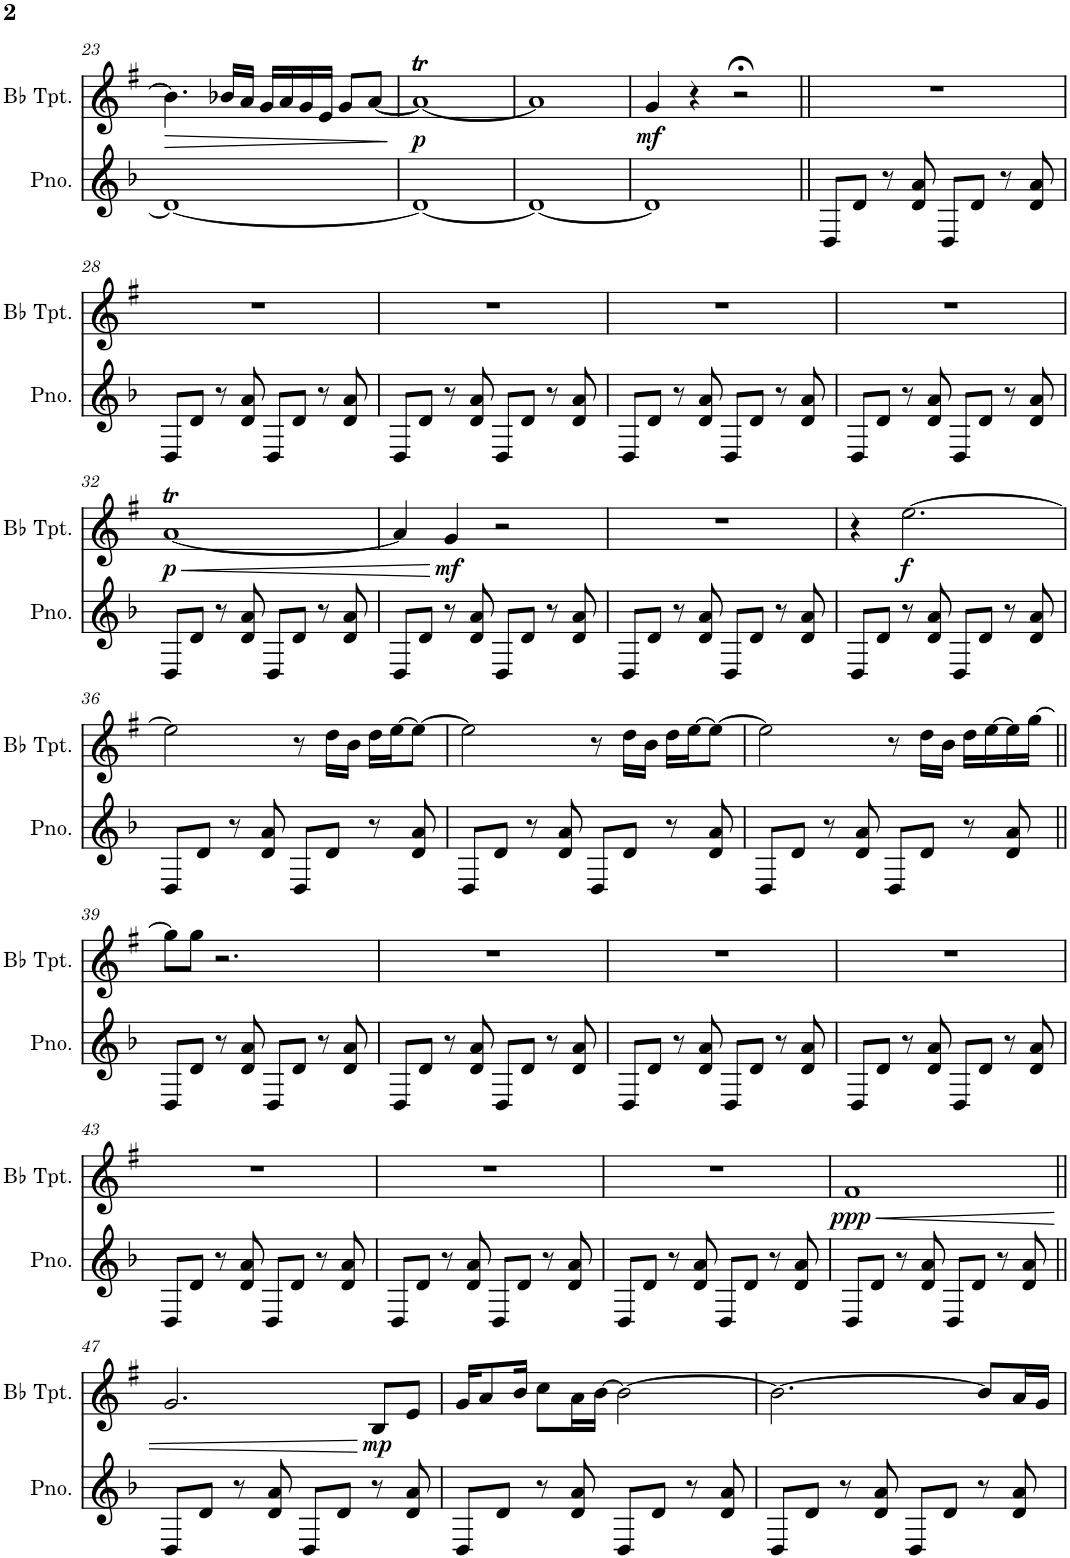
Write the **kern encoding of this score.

**kern	**kern	**dynam
*part2	*part1	*part1
*staff2	*staff1	*staff1
*I"Piano	*I"Bb Trumpet	*
*I'Pno.	*I'Bb Tpt.	*
!!LO:PB:g=z
*clefG2	*clefG2	*
*	*Trd1c2	*
*k[b-]	*k[f#]	*
*M4/4	*M4/4	*
=23	=23	=23
!	!	!LO:HP:b
1d_	4.b\]	>
.	16b-X/LL	.
.	16a/JJ	.
.	16g/LL	.
.	16a/	.
.	16g/	.
.	16e/JJ	.
.	8g/L	.
.	[8a/J	.
.	.	]
=24	=24	=24
!	!	!LO:DY:b
1d_	1aT_	p
=25	=25	=25
1d_	1a]	.
=26	=26	=26
!	!	!LO:DY:b
1d]	4g/	mf
.	4r	.
.	2r;<	.
=27||	=27||	=27||
8D/L	1r	.
8d/J	.	.
8r	.	.
8d/ 8a/	.	.
8D/L	.	.
8d/J	.	.
8r	.	.
8d/ 8a/	.	.
!!LO:LB:g=z
=28	=28	=28
8D/L	1r	.
8d/J	.	.
8r	.	.
8d/ 8a/	.	.
8D/L	.	.
8d/J	.	.
8r	.	.
8d/ 8a/	.	.
=29	=29	=29
8D/L	1r	.
8d/J	.	.
8r	.	.
8d/ 8a/	.	.
8D/L	.	.
8d/J	.	.
8r	.	.
8d/ 8a/	.	.
=30	=30	=30
8D/L	1r	.
8d/J	.	.
8r	.	.
8d/ 8a/	.	.
8D/L	.	.
8d/J	.	.
8r	.	.
8d/ 8a/	.	.
=31	=31	=31
8D/L	1r	.
8d/J	.	.
8r	.	.
8d/ 8a/	.	.
8D/L	.	.
8d/J	.	.
8r	.	.
8d/ 8a/	.	.
!!LO:LB:g=z
=32	=32	=32
!	!	!LO:HP:b
!	!	!LO:DY:n=1:b
8D/L	[1aT	< p
8d/J	.	.
8r	.	.
8d/ 8a/	.	.
8D/L	.	.
8d/J	.	.
8r	.	.
8d/ 8a/	.	.
=33	=33	=33
8D/L	4a/]	.
8d/J	.	.
!	!	!LO:DY:n=1:b
8r	4g/	[ mf
8d/ 8a/	.	.
8D/L	2r	.
8d/J	.	.
8r	.	.
8d/ 8a/	.	.
=34	=34	=34
8D/L	1r	.
8d/J	.	.
8r	.	.
8d/ 8a/	.	.
8D/L	.	.
8d/J	.	.
8r	.	.
8d/ 8a/	.	.
=35	=35	=35
8D/L	4r	.
8d/J	.	.
!	!	!LO:DY:b
8r	[2.ee\	f
8d/ 8a/	.	.
8D/L	.	.
8d/J	.	.
8r	.	.
8d/ 8a/	.	.
!!LO:LB:g=z
=36	=36	=36
8D/L	2ee\]	.
8d/J	.	.
8r	.	.
8d/ 8a/	.	.
8D/L	8r	.
8d/J	16dd\LL	.
.	16b\JJ	.
8r	16dd\LL	.
.	[16ee\J	.
8d/ 8a/	8ee\J_	.
=37	=37	=37
8D/L	2ee\]	.
8d/J	.	.
8r	.	.
8d/ 8a/	.	.
8D/L	8r	.
8d/J	16dd\LL	.
.	16b\JJ	.
8r	16dd\LL	.
.	[16ee\J	.
8d/ 8a/	8ee\J_	.
=38	=38	=38
8D/L	2ee\]	.
8d/J	.	.
8r	.	.
8d/ 8a/	.	.
8D/L	8r	.
8d/J	16dd\LL	.
.	16b\JJ	.
8r	16dd\LL	.
.	[16ee\	.
8d/ 8a/	16ee\]	.
.	[16gg\JJ	.
!!LO:LB:g=z
=39||	=39||	=39||
8D/L	8gg\L]	.
8d/J	8gg\J	.
8r	2.r	.
8d/ 8a/	.	.
8D/L	.	.
8d/J	.	.
8r	.	.
8d/ 8a/	.	.
=40	=40	=40
8D/L	1r	.
8d/J	.	.
8r	.	.
8d/ 8a/	.	.
8D/L	.	.
8d/J	.	.
8r	.	.
8d/ 8a/	.	.
=41	=41	=41
8D/L	1r	.
8d/J	.	.
8r	.	.
8d/ 8a/	.	.
8D/L	.	.
8d/J	.	.
8r	.	.
8d/ 8a/	.	.
=42	=42	=42
8D/L	1r	.
8d/J	.	.
8r	.	.
8d/ 8a/	.	.
8D/L	.	.
8d/J	.	.
8r	.	.
8d/ 8a/	.	.
!!LO:LB:g=z
=43	=43	=43
8D/L	1r	.
8d/J	.	.
8r	.	.
8d/ 8a/	.	.
8D/L	.	.
8d/J	.	.
8r	.	.
8d/ 8a/	.	.
=44	=44	=44
8D/L	1r	.
8d/J	.	.
8r	.	.
8d/ 8a/	.	.
8D/L	.	.
8d/J	.	.
8r	.	.
8d/ 8a/	.	.
=45	=45	=45
8D/L	1r	.
8d/J	.	.
8r	.	.
8d/ 8a/	.	.
8D/L	.	.
8d/J	.	.
8r	.	.
8d/ 8a/	.	.
=46	=46	=46
!	!	!LO:HP:b
!	!	!LO:DY:n=1:b
8D/L	1f#	< ppp
8d/J	.	.
8r	.	.
8d/ 8a/	.	.
8D/L	.	.
8d/J	.	.
8r	.	.
8d/ 8a/	.	.
!!LO:LB:g=z
=47||	=47||	=47||
8D/L	2.g/	.
8d/J	.	.
8r	.	.
8d/ 8a/	.	.
8D/L	.	.
8d/J	.	.
!	!	!LO:DY:n=1:b
8r	8B/L	[ mp
8d/ 8a/	8e/J	.
=48	=48	=48
8D/L	16g/KL	.
.	8a/	.
8d/J	.	.
.	16b/Jk	.
8r	8cc\L	.
8d/ 8a/	16a\L	.
.	[16b\JJ	.
8D/L	2b\_	.
8d/J	.	.
8r	.	.
8d/ 8a/	.	.
=49	=49	=49
8D/L	2.b\_	.
8d/J	.	.
8r	.	.
8d/ 8a/	.	.
8D/L	.	.
8d/J	.	.
8r	8b/L]	.
8d/ 8a/	16a/L	.
.	16g/JJ	.
=	=	=
*-	*-	*-
